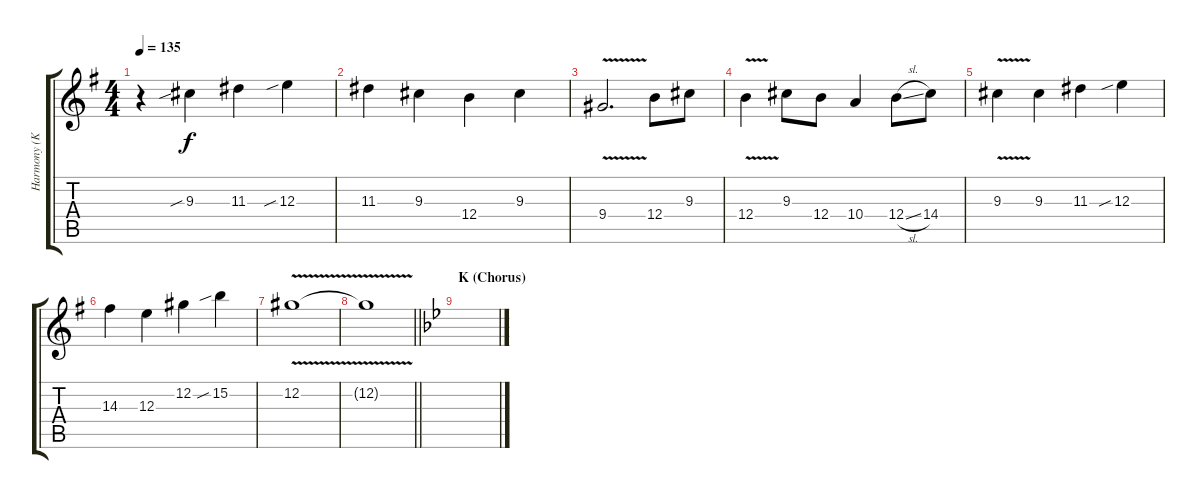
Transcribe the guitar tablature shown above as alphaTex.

\track ("Harmony (Kristian Niemann)" "Harmony (K") {instrument distortionguitar}
\staff {score tabs}
\tuning (Db4 Ab3 E3 B2 Gb2 Db2) {hide}
\ts (4 4)
\tempo 135
\clef g2
\ks eminor
r.4{dy f} 9.3{sib}.4 11.3.4 12.3{sib}.4 |
11.3.4 9.3.4 12.4.4 9.3.4 |
9.4{v}.2{d} 12.4.8 9.3.8 |
12.4{v}.4 9.3.8 12.4.8 10.4.4 12.4{sl}.8 14.4.8 |
9.3{v}.4 9.3.4 11.3.4 12.3{sib}.4 |
14.3.4 12.3.4 12.2.4 15.2{sib}.4 |
12.2{v}.1 |
\barLineRight lightlight
12.2{t}.1 |
\section ("" "K (Chorus)")
\ks gminor
